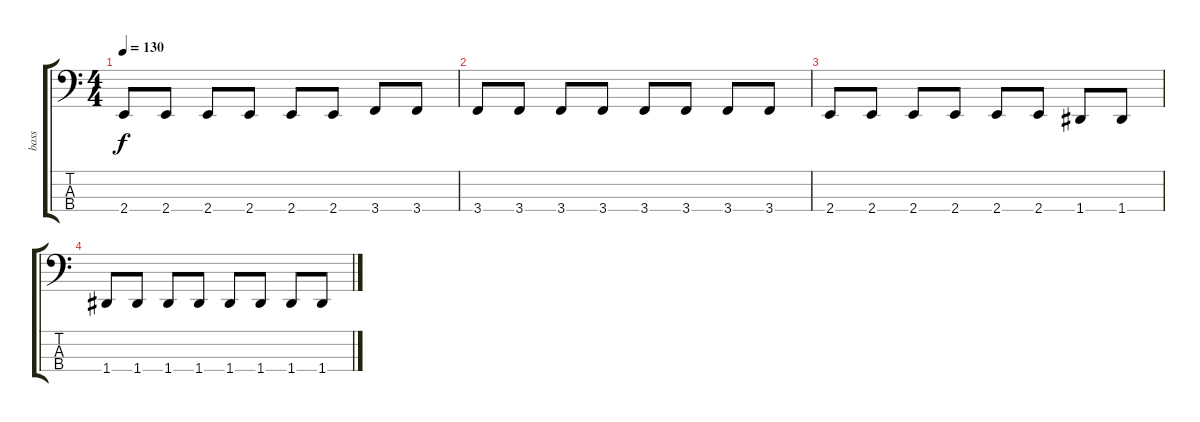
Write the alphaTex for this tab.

\track ("bass" "bass") {instrument electricbasspick}
\staff {score tabs}
\tuning (G2 D2 A1 D1) {hide}
\ts (4 4)
\tempo 130
\clef f4
\ks c
2.4.8{dy f} 2.4.8 2.4.8 2.4.8 2.4.8 2.4.8 3.4.8 3.4.8 |
3.4.8 3.4.8 3.4.8 3.4.8 3.4.8 3.4.8 3.4.8 3.4.8 |
2.4.8 2.4.8 2.4.8 2.4.8 2.4.8 2.4.8 1.4.8 1.4.8 |
1.4.8 1.4.8 1.4.8 1.4.8 1.4.8 1.4.8 1.4.8 1.4.8
